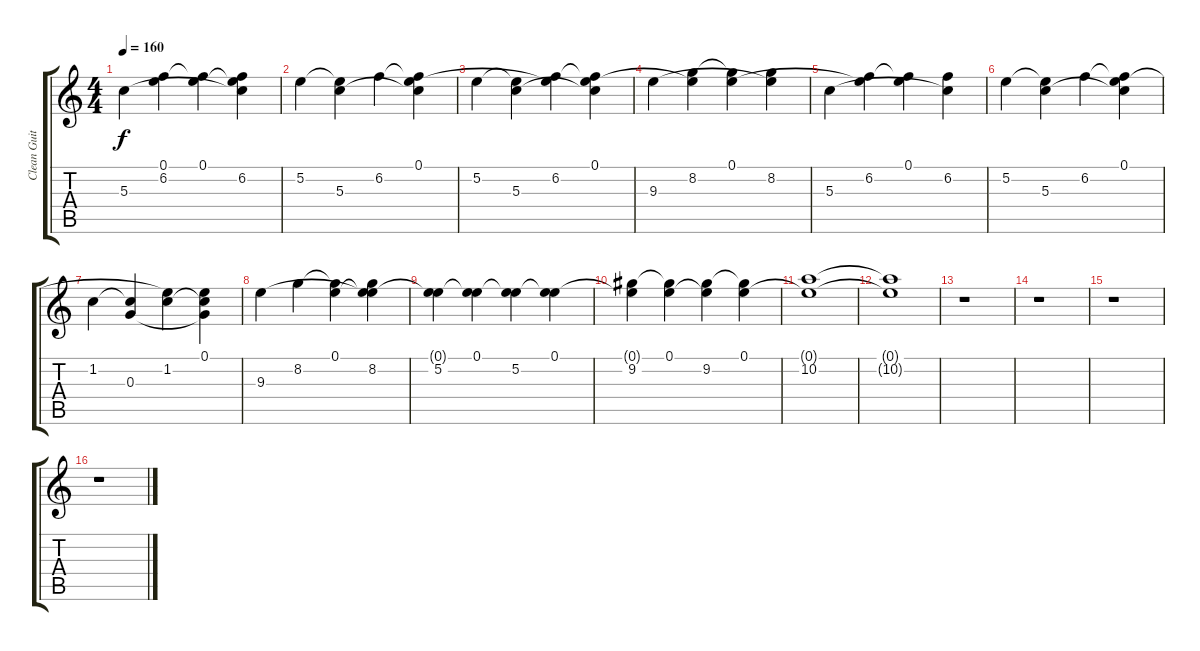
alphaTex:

\track ("Clean Guitar" "Clean Guit") {instrument electricguitarjazz}
\staff {score tabs}
\tuning (E4 B3 G3 D3 A2 E2) {hide}
\ts (4 4)
\tempo 160
\clef g2
\ks c
5.3.4{dy f} (0.1{t} 6.2).4 (0.1 6.2{t}).4 (0.1{t} 6.2 5.3{t}).4 |
5.2.4 (5.2{t} 5.3).4 6.2.4 (0.1 6.2{t} 5.3{t}).4 |
5.2.4 (5.2{t} 5.3).4 (0.1{t} 6.2).4 (0.1 6.2{t} 5.3{t}).4 |
9.3.4 (0.1{t} 8.2).4 (0.1 8.2{t}).4 (8.2 9.3{t}).4 |
5.3.4 (0.1{t} 6.2).4 (0.1 6.2{t}).4 (6.2 5.3{t}).4 |
5.2.4 (5.2{t} 5.3).4 6.2.4 (0.1 6.2{t} 5.3{t}).4 |
1.2.4 (1.2{t} 0.3).4 (0.1{t} 1.2).4 (0.1 1.2{t} 0.3{t}).4 |
9.3.4 8.2.4 (0.1 8.2{t}).4 (0.1{t} 8.2 9.3{t}).4 |
(0.1{t} 5.2).4 (0.1 5.2{t}).4 (0.1{t} 5.2).4 (0.1 5.2{t}).4 |
(0.1{t} 9.2).4 (0.1 9.2{t}).4 (0.1{t} 9.2).4 (0.1 9.2{t}).4 |
(0.1{t} 10.2).1 |
(0.1{t} 10.2{t}).1 |
r.1 |
r.1 |
r.1 |
r.1
